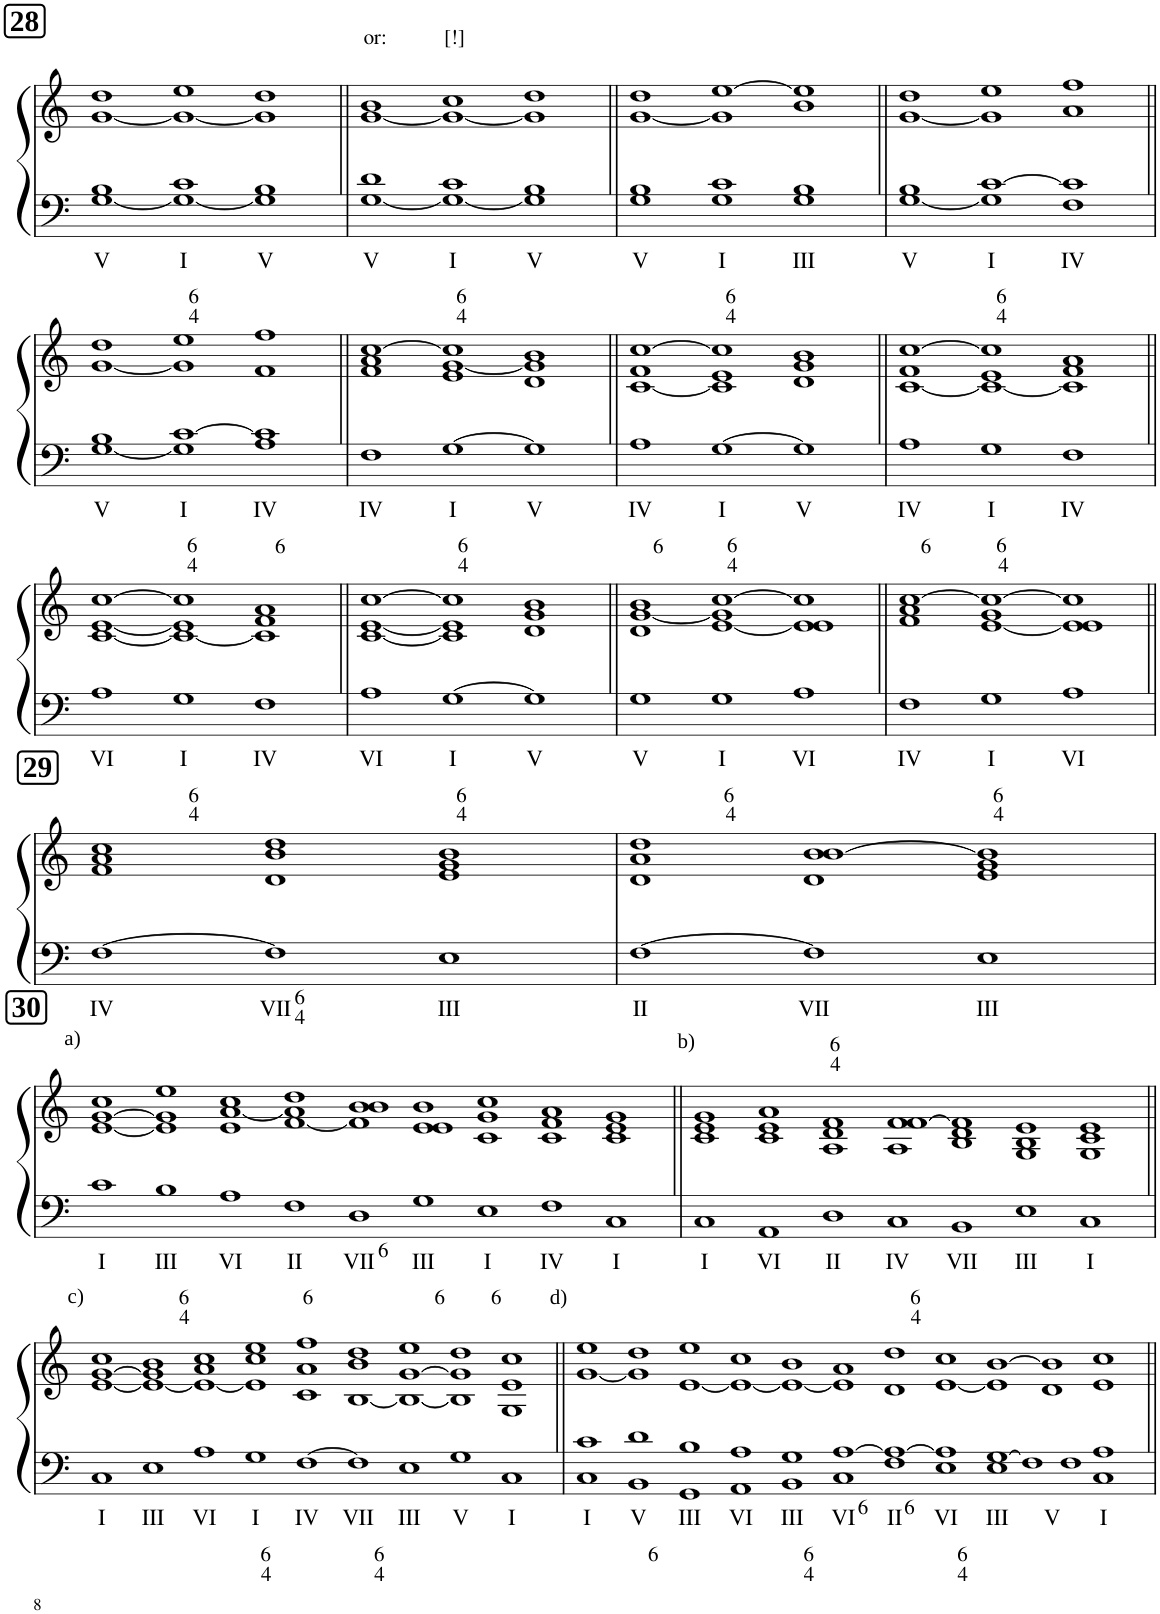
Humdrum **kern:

**kern	**text	**kern
*part1	*part1	*part1
*staff2	*staff2	*staff1
*I"Piano	*	*
*I'Pno	*	*
!!LO:PB:g=z
*clefF4	*	*clefG2
*k[]	*	*k[]
*M12/4	*	*M12/4
!!LO:REH:place=s1:a:B:cj:fs=14:t=28
=177	=177	=177
!	!LO:LY:b	!
[1G 1B	V	[1g 1dd
!LO:TX:b:t=6	!	!
!LO:TX:b:t=4	!	!
!	!LO:LY:b	!
1G_ 1c	I	1g_ 1ee
!	!LO:LY:b	!
1G] 1B	V	1g] 1dd
=178||	=178||	=178||
!	!	!LO:TX:a:t=or&colon;
!	!LO:LY:b	!
[1G 1d	V	[1g 1b
!	!	!LO:TX:a:t=[!]
!LO:TX:b:t=6	!	!
!LO:TX:b:t=4	!	!
!	!LO:LY:b	!
1G_ 1c	I	1g_ 1cc
!	!LO:LY:b	!
1G] 1B	V	1g] 1dd
=179||	=179||	=179||
!	!LO:LY:b	!
1G 1B	V	[1g 1dd
!LO:TX:b:t=6	!	!
!LO:TX:b:t=4	!	!
!	!LO:LY:b	!
1G 1c	I	1g] [1ee
!	!LO:LY:b	!
1G 1B	III	1b 1ee]
=180||	=180||	=180||
!	!LO:LY:b	!
[1G 1B	V	[1g 1dd
!LO:TX:b:t=6	!	!
!LO:TX:b:t=4	!	!
!	!LO:LY:b	!
1G] [1c	I	1g] 1ee
!	!LO:LY:b	!
1F 1c]	IV	1a 1ff
!!LO:LB:g=z
=181||	=181||	=181||
!	!LO:LY:b	!
[1G 1B	V	[1g 1dd
!LO:TX:b:t=6	!	!
!LO:TX:b:t=4	!	!
!	!LO:LY:b	!
1G] [1c	I	1g] 1ee
!LO:TX:b:t=6	!	!
!	!LO:LY:b	!
1A 1c]	IV	1f 1ff
=182||	=182||	=182||
!	!LO:LY:b	!
1F	IV	1f 1a [1cc
!LO:TX:b:t=6	!	!
!LO:TX:b:t=4	!	!
!	!LO:LY:b	!
[1G	I	1e [1g 1cc]
!	!LO:LY:b	!
1G]	V	1d 1g] 1b
=183||	=183||	=183||
!LO:TX:b:t=6	!	!
!	!LO:LY:b	!
1A	IV	[1c 1f [1cc
!LO:TX:b:t=6	!	!
!LO:TX:b:t=4	!	!
!	!LO:LY:b	!
[1G	I	1c] 1e 1cc]
!	!LO:LY:b	!
1G]	V	1d 1g 1b
=184||	=184||	=184||
!LO:TX:b:t=6	!	!
!	!LO:LY:b	!
1A	IV	[1c 1f [1cc
!LO:TX:b:t=6	!	!
!LO:TX:b:t=4	!	!
!	!LO:LY:b	!
1G	I	1c_ 1e 1cc]
!	!LO:LY:b	!
1F	IV	1c] 1f 1a
!!LO:LB:g=z
=185||	=185||	=185||
!	!LO:LY:b	!
1A	VI	[1c [1e [1cc
!LO:TX:b:t=6	!	!
!LO:TX:b:t=4	!	!
!	!LO:LY:b	!
1G	I	1c_ 1e] 1cc]
!	!LO:LY:b	!
1F	IV	1c] 1f 1a
=186||	=186||	=186||
!	!LO:LY:b	!
1A	VI	[1c [1e [1cc
!LO:TX:b:t=6	!	!
!LO:TX:b:t=4	!	!
!	!LO:LY:b	!
[1G	I	1c] 1e] 1cc]
!	!LO:LY:b	!
1G]	V	1d 1g 1b
=187||	=187||	=187||
!	!LO:LY:b	!
1G	V	1d [1g 1b
!LO:TX:b:t=6	!	!
!LO:TX:b:t=4	!	!
!	!LO:LY:b	!
1G	I	[1e 1g] [1cc
!	!LO:LY:b	!
1A	VI	1e] 1e 1cc]
=188||	=188||	=188||
!	!LO:LY:b	!
1F	IV	1f 1a [1cc
!LO:TX:b:t=6	!	!
!LO:TX:b:t=4	!	!
!	!LO:LY:b	!
1G	I	[1e 1g 1cc_
!	!LO:LY:b	!
1A	VI	1e] 1e 1cc]
!!LO:LB:g=z
!!LO:REH:place=s1:a:B:cj:fs=14:t=29
=189||	=189||	=189||
!	!LO:LY:b	!
[1F	IV	1f 1a 1cc
!LO:TX:b:t=6	!	!
!LO:TX:b:t=4	!	!
!	!LO:LY:b	!
1F]	VII	1d 1b 1dd
!	!LO:LY:b	!
1E	III	1e 1g 1b
=190	=190	=190
!	!LO:LY:b	!
[1F	II	1d 1a 1dd
!LO:TX:b:t=6	!	!
!LO:TX:b:t=4	!	!
!	!LO:LY:b	!
1F]	VII	1d [1b 1b
!	!LO:LY:b	!
1E	III	1e 1g 1b]
!!LO:LB:g=z
!!LO:REH:place=s1:a:B:cj:fs=14:t=30
=191	=191	=191
*M36/4	*	*M36/4
!	!	!LO:TX:a:t=a)
!	!LO:LY:b	!
1c	I	[1e [1g 1cc
!LO:TX:b:t=6	!	!
!LO:TX:b:t=4	!	!
!	!LO:LY:b	!
1B	III	1e] 1g] 1ee
!	!LO:LY:b	!
1A	VI	1e [1a 1cc
!LO:TX:b:t=6	!	!
!	!LO:LY:b	!
1F	II	[1f 1a] 1dd
!LO:TX:b:t=6	!	!
!	!LO:LY:b	!
1D	VII	1f] 1b 1b
!LO:TX:b:t=6	!	!
!	!LO:LY:b	!
1G	III	1e 1e 1b
!LO:TX:b:t=6	!	!
!	!LO:LY:b	!
1E	I	1c 1g 1cc
!	!LO:LY:b	!
1F	IV	1c 1f 1a
!	!LO:LY:b	!
1C	I	1c 1e 1g
=192||	=192||	=192||
*M28/4	*	*M28/4
!	!	!LO:TX:a:t=b)
!	!LO:LY:b	!
1C	I	1c 1e 1g
!	!LO:LY:b	!
1AA	VI	1c 1e 1a
!	!LO:LY:b	!
1D	II	1A 1d 1f
!LO:TX:b:t=6	!	!
!LO:TX:b:t=4	!	!
!	!LO:LY:b	!
1C	IV	1A 1f [1f
!	!LO:LY:b	!
1BB	VII	1B 1d 1f]
!	!LO:LY:b	!
1E	III	1G 1B 1e
!	!LO:LY:b	!
1C	I	1G 1c 1e
!!LO:LB:g=z
=193||	=193||	=193||
*M36/4	*	*M36/4
!	!	!LO:TX:a:t=c)
!	!LO:LY:b	!
1C	I	[1e [1g 1cc
!	!LO:LY:b	!
1E	III	1e_ 1g] 1b
!	!LO:LY:b	!
1A	VI	1e_ 1a 1cc
!LO:TX:b:t=6	!	!
!LO:TX:b:t=4	!	!
!	!LO:LY:b	!
1G	I	1e] 1cc 1ee
!	!LO:LY:b	!
[1F	IV	1c 1a 1ff
!LO:TX:b:t=6	!	!
!LO:TX:b:t=4	!	!
!	!LO:LY:b	!
1F]	VII	[1B 1b 1dd
!	!LO:LY:b	!
1E	III	1B_ [1g 1ee
!	!LO:LY:b	!
1G	V	1B] 1g] 1dd
!	!LO:LY:b	!
1C	I	1G 1e 1cc
=194||	=194||	=194||
*M44/4	*	*M44/4
!	!	!LO:TX:a:t=d)
!	!LO:LY:b	!
1C 1c	I	[1g 1ee
!LO:TX:b:t=6	!	!
!	!LO:LY:b	!
1BB 1d	V	1g] 1dd
!	!LO:LY:b	!
1GG 1B	III	[1e 1ee
!	!LO:LY:b	!
1AA 1A	VI	1e_ 1cc
!LO:TX:b:t=6	!	!
!LO:TX:b:t=4	!	!
!	!LO:LY:b	!
1BB 1G	III	1e_ 1b
!LO:TX:b:t=6	!	!
!	!LO:LY:b	!
1C [1A	VI	1e] 1a
!LO:TX:b:t=6	!	!
!	!LO:LY:b	!
1F 1A_	II	1d 1dd
!LO:TX:b:t=6	!	!
!LO:TX:b:t=4	!	!
!	!LO:LY:b	!
1E 1A]	VI	[1e 1cc
!	!LO:LY:b	!
1E [1G	III	1e] [1b
!	!LO:LY:b	!
1G] 1G	V	1d 1b]
!	!LO:LY:b	!
1C 1A	I	1e 1cc
=||	=||	=||
*-	*-	*-
